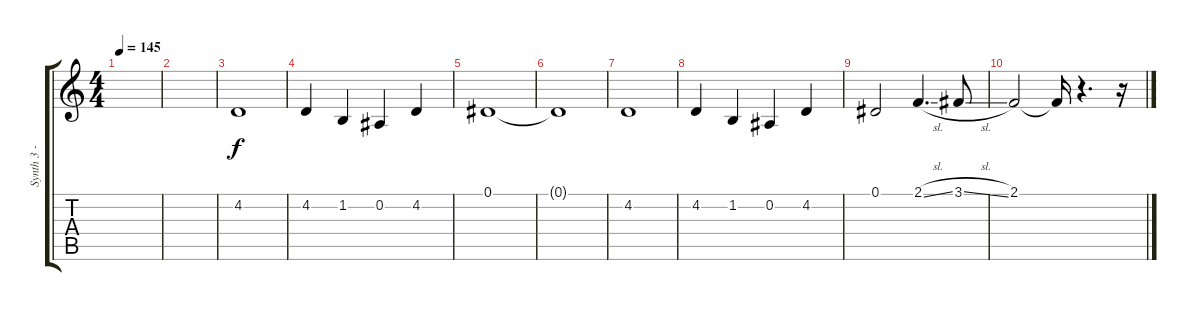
\track ("Synth 3 - Guitar 4" "Synth 3 - ") {instrument stringensemble1}
\staff {score tabs}
\tuning (Eb4 Bb3 Gb3 Db3 Ab2 Eb2) {hide}
\ts (4 4)
\tempo 145
\clef g2
\ks c
|
|
4.2.1 |
4.2.4 1.2.4 0.2.4 4.2.4 |
0.1.1 |
0.1{t}.1 |
4.2.1 |
4.2.4 1.2.4 0.2.4 4.2.4 |
0.1.2 2.1{sl}.4{d} 3.1{sl}.8 |
2.1.2 2.1{t}.16 r.4{d} r.16
